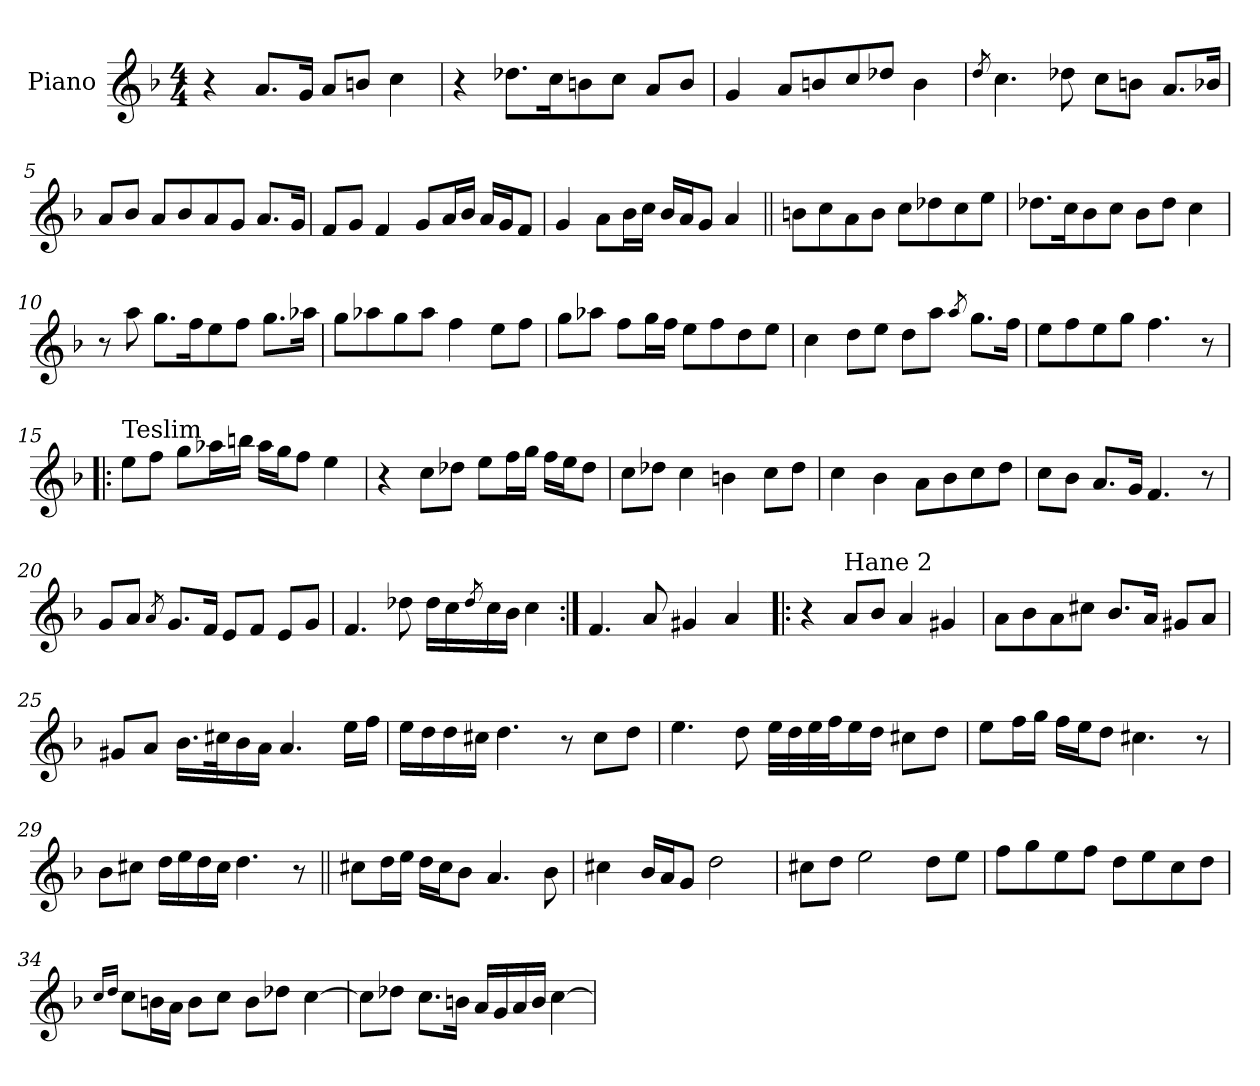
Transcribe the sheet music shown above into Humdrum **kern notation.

**kern
*part1
*staff1
*I"Piano
*I'Pno.
*clefG2
*k[b-]
*M4/4
=1
4r
8.a/L
16g/Jk
8a/L
8bn/J
4cc\
=2
4r
8.dd-X\L
16cc\K
8bn\
8cc\J
8a/L
8b/J
=3
4g/
8a/L
8bn/
8cc/
8dd-X/J
4b\
=4
8qdd/
4.cc\
8dd-X\
8cc\L
8bn\J
8.a/L
16b-X/Jk
!!LO:LB:g=z
=5
8a/L
8b-/J
8a/L
8b-/
8a/
8g/J
8.a/L
16g/Jk
=6
8f/L
8g/J
4f/
8g/L
16a/L
16b-/JJ
16a/LL
16g/J
8f/J
=7
4g/
8a\L
16b-\L
16cc\JJ
16b-/LL
16a/J
8g/J
4a/
=8||
8bn\L
8cc\
8a\
8b\J
8cc\L
8dd-X\
8cc\
8ee\J
=9
8.dd-X\L
16cc\K
8b-\
8cc\J
8b-\L
8dd-\J
4cc\
!!LO:LB:g=z
=10
8r
8aa\
8.gg\L
16ff\K
8ee\
8ff\J
8.gg\L
16aa-X\Jk
=11
8gg\L
8aa-X\
8gg\
8aa-\J
4ff\
8ee\L
8ff\J
=12
8gg\L
8aa-X\J
8ff\L
16gg\L
16ff\JJ
8ee\L
8ff\
8dd\
8ee\J
=13
4cc\
8dd\L
8ee\J
8dd\L
8aa\J
8qaa/
8.gg\L
16ff\Jk
!!LO:LB:g=z
=14
8ee\L
8ff\
8ee\
8gg\J
4.ff\
8r
!!LO:LB:g=z
=15!|:
!LO:TX:a:t=Teslim
8ee\L
8ff\J
8gg\L
16aa-X\L
16bbn\JJ
16aa-\LL
16gg\J
8ff\J
4ee\
=16
4r
8cc\L
8dd-X\J
8ee\L
16ff\L
16gg\JJ
16ff\LL
16ee\J
8dd-\J
=17
8cc\L
8dd-X\J
4cc\
4bn\
8cc\L
8dd-\J
=18
4cc\
4b-\
8a\L
8b-\
8cc\
8dd\J
!!LO:LB:g=z
=19
8cc\L
8b-\J
8.a/L
16g/Jk
4.f/
8r
!!LO:LB:g=z
=20
8g/L
8a/J
8qa/
8.g/L
16f/Jk
8e/L
8f/J
8e/L
8g/J
=21
4.f/
8dd-X\
16dd-\LL
16cc\
8qdd-/
16cc\
16b-\JJ
4cc\
=22:|!
4.f/
8a/
4g#X/
4a/
=23!|:
4r
!LO:TX:a:t=Hane 2
8a/L
8b-/J
4a/
4g#X/
!!LO:LB:g=z
=24
8a\L
8b-\
8a\
8cc#X\J
8.b-/L
16a/Jk
8g#X/L
8a/J
!!LO:LB:g=z
=25
8g#X/L
8a/J
16.b-\LL
32cc#X\K
16b-\
16a\JJ
4.a/
16ee\LL
16ff\JJ
=26
16ee\LL
16dd\
16dd\
16cc#X\JJ
4.dd\
8r
8cc#\L
8dd\J
=27
4.ee\
8dd\
32ee\LLL
32dd\
32ee\
32ff\J
16ee\
16dd\JJ
8cc#X\L
8dd\J
=28
8ee\L
16ff\L
16gg\JJ
16ff\LL
16ee\J
8dd\J
4.cc#X\
8r
!!LO:LB:g=z
=29
8b-\L
8cc#X\J
16dd\LL
16ee\
16dd\
16cc#\JJ
4.dd\
8r
=30||
8cc#X\L
16dd\L
16ee\JJ
16dd\LL
16cc#\J
8b-\J
4.a/
8b-\
=31
4cc#X\
16b-/LL
16a/J
8g/J
2dd\
=32
8cc#X\L
8dd\J
2ee\
8dd\L
8ee\J
=33
8ff\L
8gg\
8ee\
8ff\J
8dd\L
8ee\
8cc\
8dd\J
!!LO:PB:g=z
=34
16qcc/LL
16qdd/JJ
8cc\L
16bn\L
16a\JJ
8b\L
8cc\J
8b\L
8dd-X\J
[4cc\
=35
8cc\L]
8dd-X\J
8.cc\L
16bn\Jk
16a/LL
16g/
16a/
16b/JJ
[4cc\
=
*-
